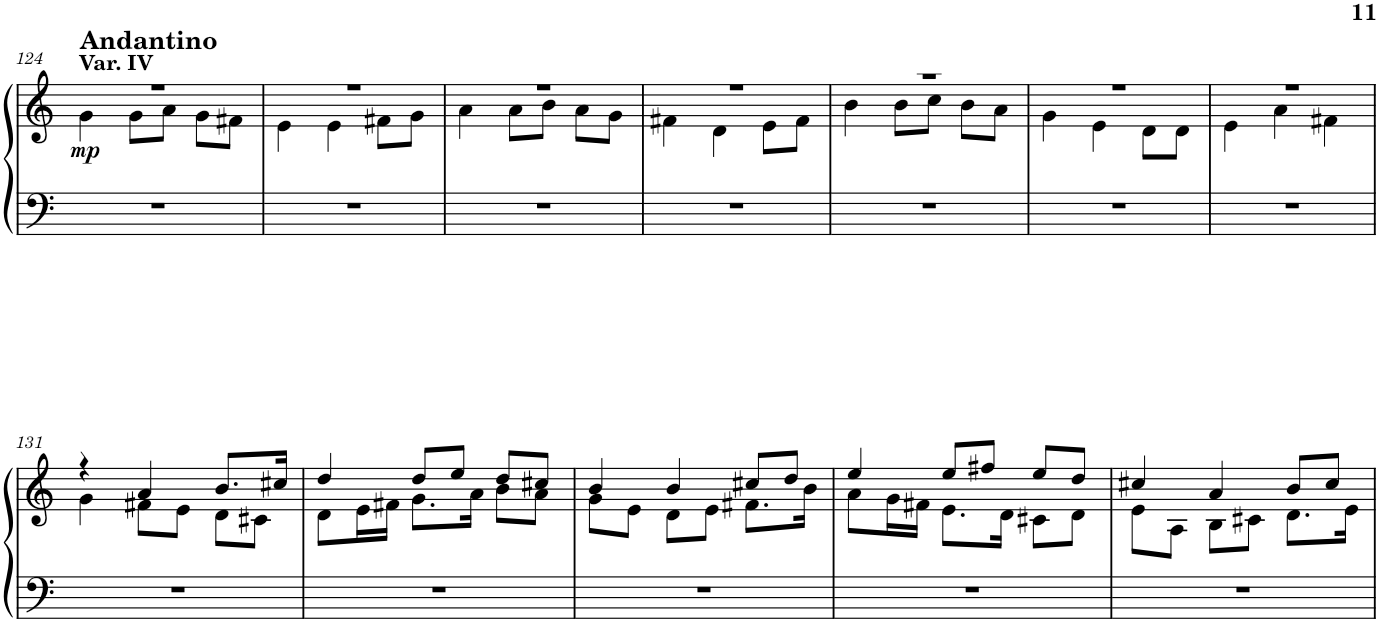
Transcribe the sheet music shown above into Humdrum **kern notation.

**kern	**kern	**dynam
*part1	*part1	*part1
*staff2	*staff1	*staff1/2
*I"Piano	*	*
*I'Pno.	*	*
!!LO:PB:g=z
*clefF4	*clefG2	*
*k[]	*k[]	*
*M3/4	*M3/4	*
=124	=124	=124
*	*^	*
!	!LO:TX:a:B:t=Andantino	!	!
!	!LO:TX:a:B:t=Var. IV	!	!
!	!	!	!LO:DY:b
2.r	2.r	4g\	mp
.	.	8g\L	.
.	.	8a\J	.
.	.	8g\L	.
.	.	8f#X\J	.
=125	=125	=125	=125
2.r	2.r	4e\	.
.	.	4e\	.
.	.	8f#X\L	.
.	.	8g\J	.
=126	=126	=126	=126
2.r	2.r	4a\	.
.	.	8a\L	.
.	.	8b\J	.
.	.	8a\L	.
.	.	8g\J	.
=127	=127	=127	=127
2.r	2.r	4f#X\	.
.	.	4d\	.
.	.	8e\L	.
.	.	8f#\J	.
=128	=128	=128	=128
2.r	2.r	4b\	.
.	.	8b\L	.
.	.	8cc\J	.
.	.	8b\L	.
.	.	8a\J	.
=129	=129	=129	=129
2.r	2.r	4g\	.
.	.	4e\	.
.	.	8d\L	.
.	.	8d\J	.
=130	=130	=130	=130
2.r	2.r	4e\	.
.	.	4a\	.
.	.	4f#X\	.
!!LO:LB:g=z	!!
=131	=131	=131	=131
2.r	4r	4g\	.
.	4a/	8f#X\L	.
.	.	8e\J	.
.	8.b/L	8d\L	.
.	.	8c#X\J	.
.	16cc#X/Jk	.	.
=132	=132	=132	=132
2.r	4dd/	8d\L	.
.	.	16e\L	.
.	.	16f#X\JJ	.
.	8dd/L	8.g\L	.
.	8ee/J	.	.
.	.	16a\Jk	.
.	8dd/L	8b\L	.
.	8cc#X/J	8a\J	.
=133	=133	=133	=133
2.r	4b/	8g\L	.
.	.	8e\J	.
.	4b/	8d\L	.
.	.	8e\J	.
.	8cc#X/L	8.f#X\L	.
.	8dd/J	.	.
.	.	16b\Jk	.
=134	=134	=134	=134
2.r	4ee/	8a\L	.
.	.	16g\L	.
.	.	16f#X\JJ	.
.	8ee/L	8.e\L	.
.	8ff#X/J	.	.
.	.	16d\Jk	.
.	8ee/L	8c#X\L	.
.	8dd/J	8d\J	.
=135	=135	=135	=135
2.r	4cc#X/	8e\L	.
.	.	8A\J	.
.	4a/	8B\L	.
.	.	8c#X\J	.
.	8b/L	8.d\L	.
.	8cc#/J	.	.
.	.	16e\Jk	.
*	*v	*v	*
=	=	=
*-	*-	*-
